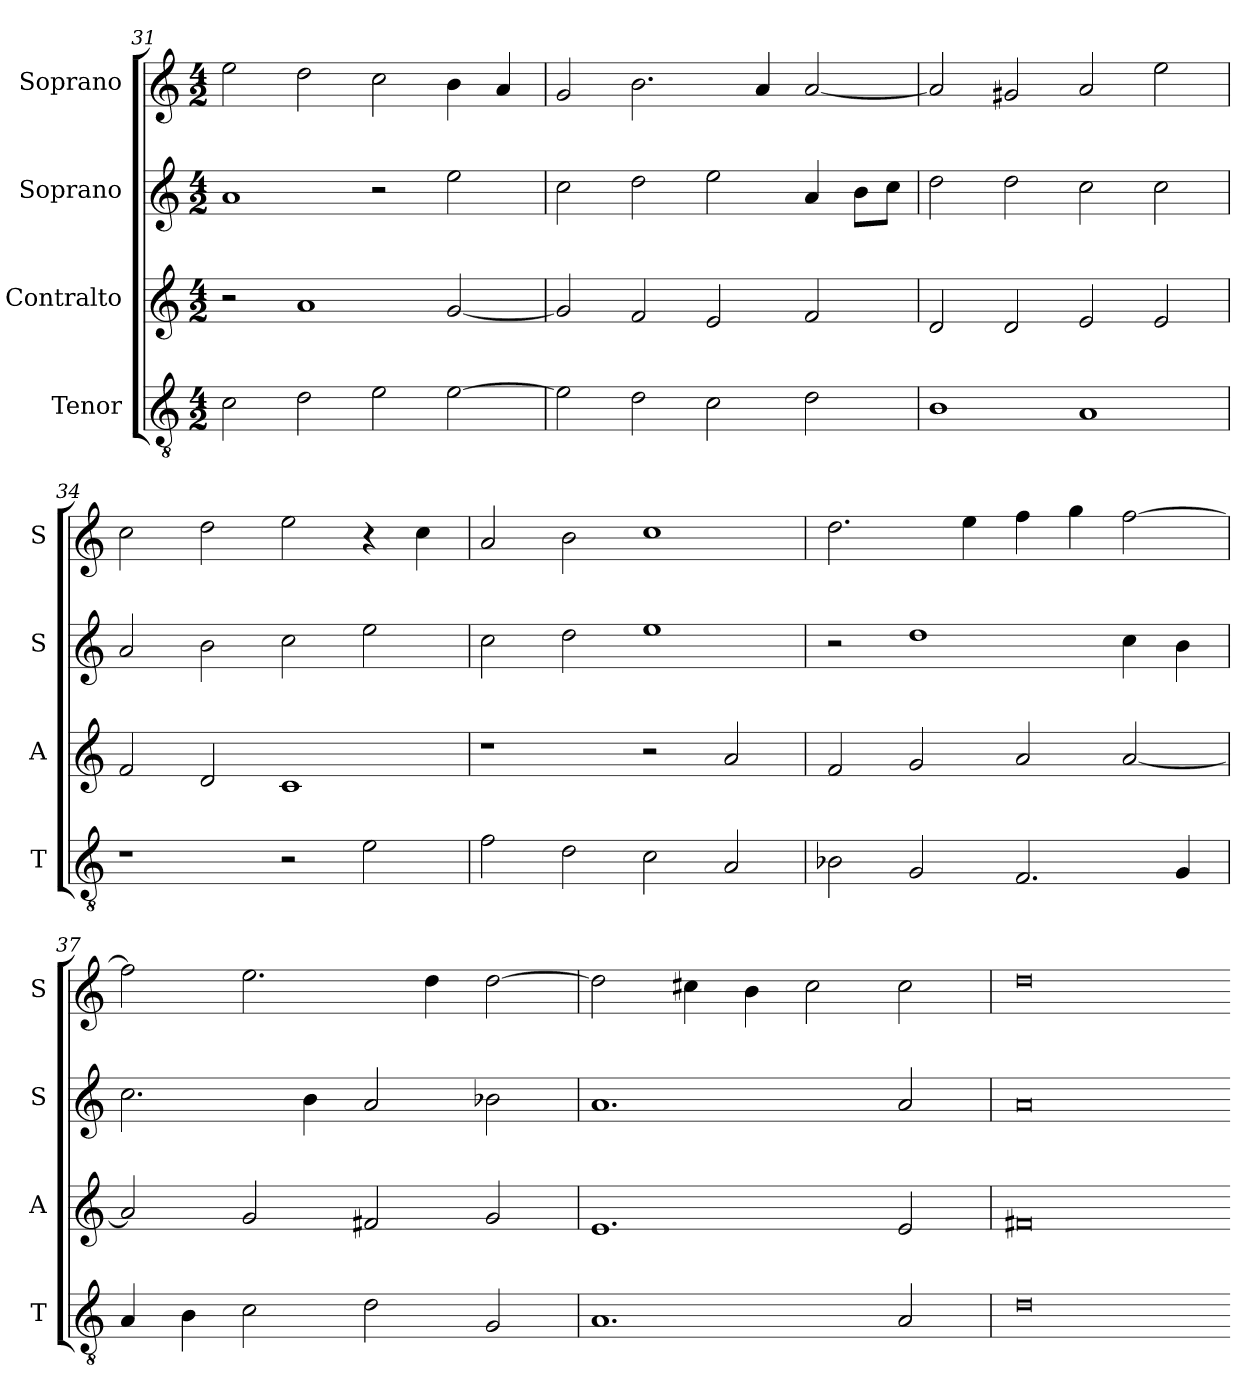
**kern	**kern	**kern	**kern
*part4	*part3	*part2	*part1
*staff4	*staff3	*staff2	*staff1
*I"Tenor	*I"Contralto	*I"Soprano	*I"Soprano
*I'T	*I'A	*I'S	*I'S
*clefGv2	*clefG2	*clefG2	*clefG2
*k[]	*k[]	*k[]	*k[]
*A:aeo	*A:aeo	*A:aeo	*A:aeo
*M4/2	*M4/2	*M4/2	*M4/2
=31	=31	=31	=31
2c	2r	1a	2ee
2d	1a	.	2dd
2e	.	2r	2cc
[2e	[2g	2ee	4b
.	.	.	4a
=32	=32	=32	=32
2e]	2g]	2cc	2g
2d	2f	2dd	2.b
2c	2e	2ee	.
.	.	.	4a
2d	2f	4a	[2a
.	.	8b\L	.
.	.	8cc\J	.
=33	=33	=33	=33
1B	2d	2dd	2a]
.	2d	2dd	2g#X
1A	2e	2cc	2a
.	2e	2cc	2ee
=34	=34	=34	=34
1r	2f	2a	2cc
.	2d	2b	2dd
2r	1c	2cc	2ee
2e	.	2ee	4r
.	.	.	4cc
=35	=35	=35	=35
2f	1r	2cc	2a
2d	.	2dd	2b
2c	2r	1ee	1cc
2A	2a	.	.
=36	=36	=36	=36
2B-X	2f	2r	2.dd
2G	2g	1dd	.
.	.	.	4ee
2.F	2a	.	4ff
.	.	.	4gg
.	[2a	4cc	[2ff
4G	.	4b	.
=37	=37	=37	=37
4A	2a]	2.cc	2ff]
4B	.	.	.
2c	2g	.	2.ee
.	.	4b	.
2d	2f#X	2a	.
.	.	.	4dd
2G	2g	2b-X	[2dd
=38	=38	=38	=38
1.A	1.e	1.a	2dd]
.	.	.	4cc#X
.	.	.	4b
.	.	.	2cc#
2A	2e	2a	2cc#
=39	=39	=39	=39
0d	0f#X	0a	0dd
=-	=-	=-	=-
*-	*-	*-	*-
